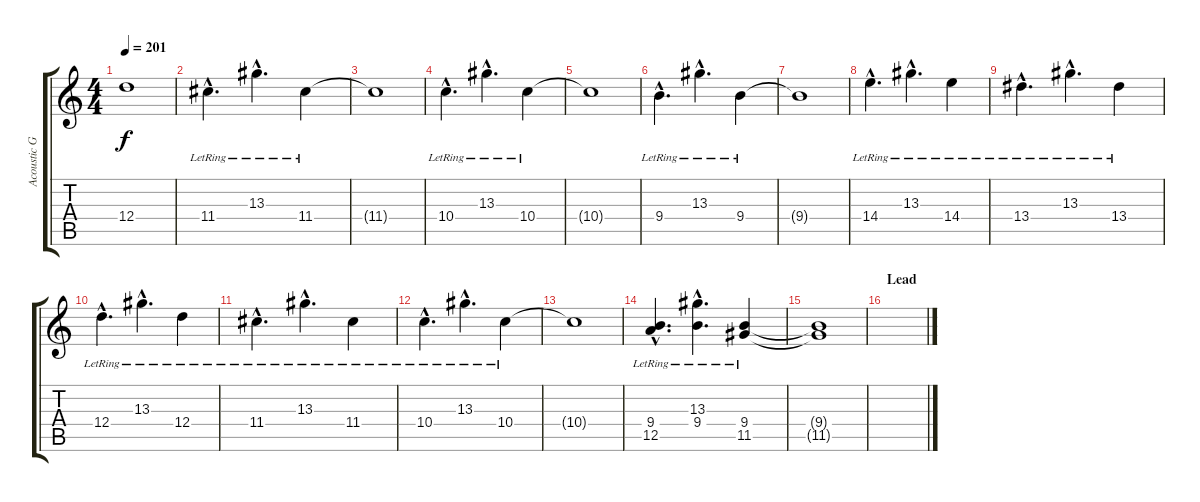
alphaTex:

\track ("Acoustic Guitar" "Acoustic G") {instrument acousticguitarsteel}
\staff {score tabs}
\tuning (E4 B3 G3 D3 A2 E2) {hide}
\ts (4 4)
\tempo 201
\clef g2
\ks c
12.4{t}.1{dy f} |
11.4{hac lr}.4{d} 13.3{hac lr}.4{d} 11.4{lr}.4 |
11.4{t}.1 |
10.4{hac lr}.4{d} 13.3{hac lr}.4{d} 10.4{lr}.4 |
10.4{t}.1 |
9.4{hac lr}.4{d} 13.3{hac lr}.4{d} 9.4{lr}.4 |
9.4{t}.1 |
14.4{hac lr}.4{d} 13.3{hac lr}.4{d} 14.4{lr}.4 |
13.4{hac lr}.4{d} 13.3{hac lr}.4{d} 13.4{lr}.4 |
12.4{hac lr}.4{d} 13.3{hac lr}.4{d} 12.4{lr}.4 |
11.4{hac lr}.4{d} 13.3{hac lr}.4{d} 11.4{lr}.4 |
10.4{hac lr}.4{d} 13.3{hac lr}.4{d} 10.4{lr}.4 |
10.4{t}.1 |
(9.4{hac lr} 12.5{hac lr}).4{d} (13.3{hac lr} 9.4{hac lr}).4{d} (9.4{lr} 11.5).4 |
(9.4{t} 11.5{t}).1 |
\section ("" "Lead")
